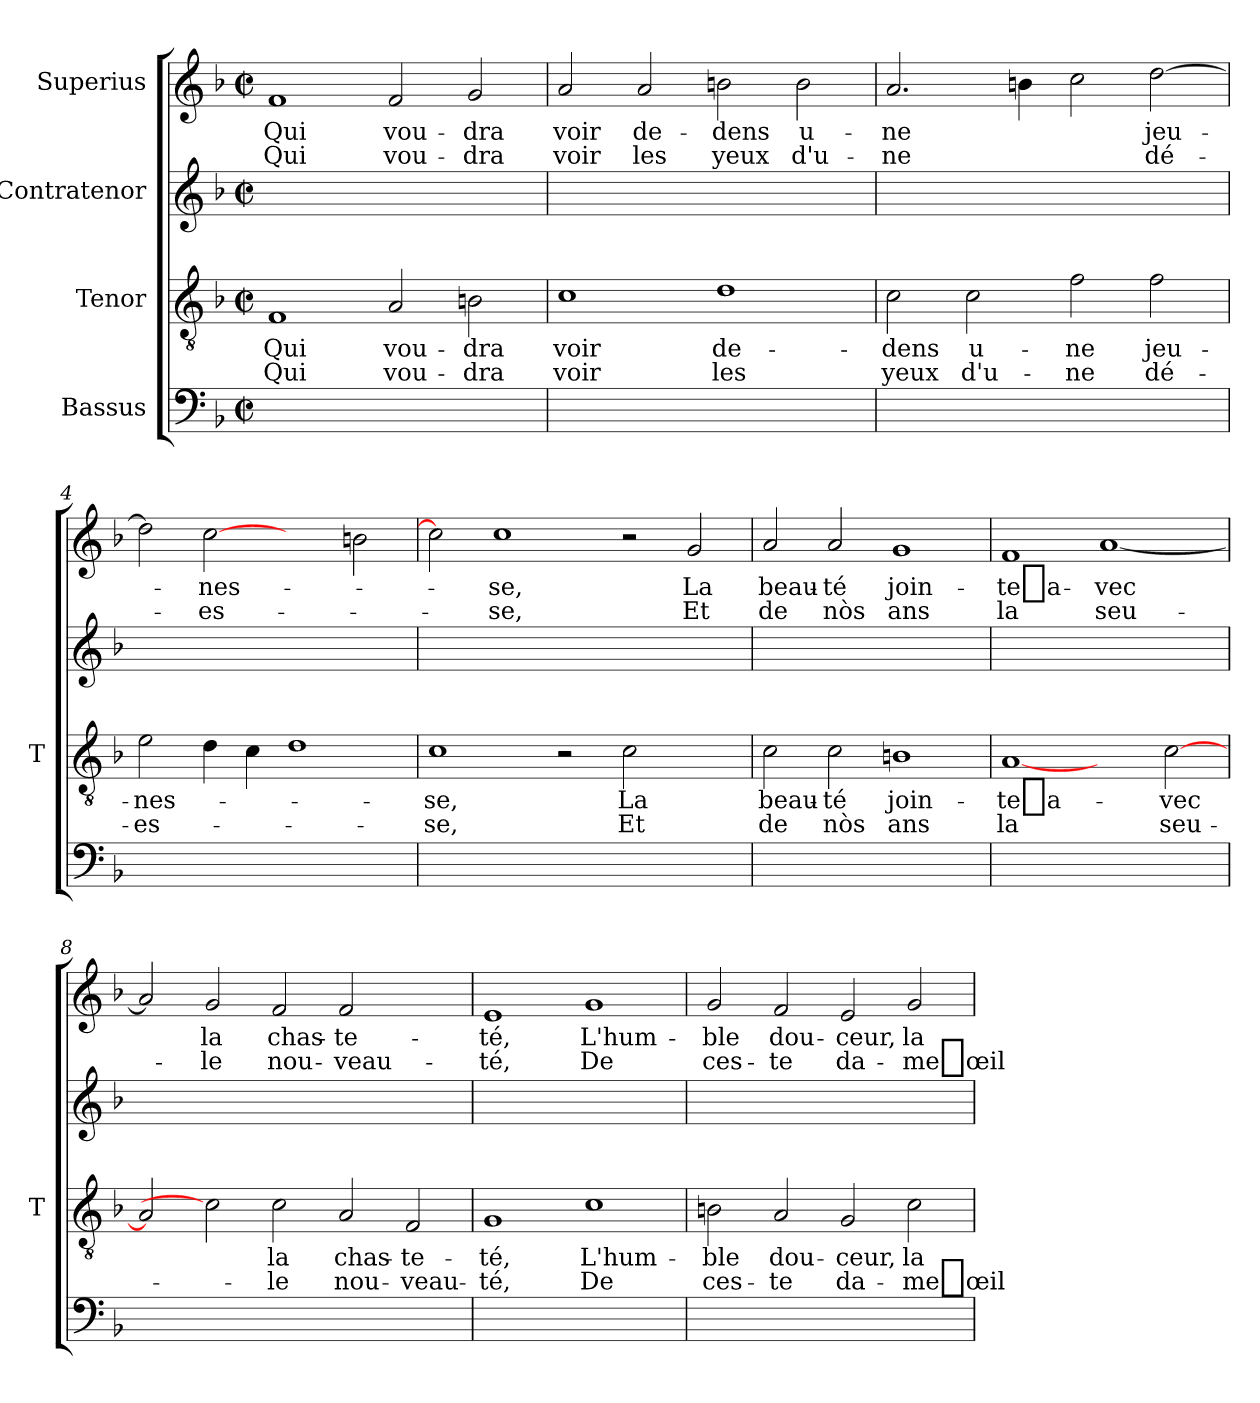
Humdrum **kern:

**kern	**kern	**text	**text	**kern	**kern	**text	**text
*part4	*part3	*part3	*part3	*part2	*part1	*part1	*part1
*staff4	*staff3	*staff3	*staff3	*staff2	*staff1	*staff1	*staff1
*I"Bassus	*I"Tenor	*	*	*I"Contratenor	*I"Superius	*	*
*	*I'T	*	*	*	*	*	*
*clefF4	*clefGv2	*	*	*clefG2	*clefG2	*	*
*k[b-]	*k[b-]	*	*	*k[b-]	*k[b-]	*	*
*F:	*F:	*	*	*F:	*F:	*	*
*M2/2	*M2/2	*	*	*M2/2	*M2/2	*	*
*met(c|)	*met(c|)	*	*	*met(c|)	*met(c|)	*	*
=1	=1	=1	=1	=1	=1	=1	=1
1ryy	1F	-Qui	-Qui	1ryy	1f	-Qui	-Qui
1ryy	2A	vou-	vou-	1ryy	2f	vou-	vou-
.	2Bn	-dra	-dra	.	2g	-dra	-dra
=2	=2	=2	=2	=2	=2	=2	=2
1ryy	1c	-voir	-voir	1ryy	2a	-voir	-voir
.	.	.	.	.	2a	de-	-les
1ryy	1d	de-	-les	1ryy	2b	-dens	-yeux
.	.	.	.	.	2b	u-	d'u-
!!LO:PB:g=z
=3	=3	=3	=3	=3	=3	=3	=3
1ryy	2c	-dens	-yeux	1ryy	2.a	-ne	-ne
.	2c	u-	d'u-	.	.	.	.
.	.	.	.	.	4b	.	.
1ryy	2f	-ne	-ne	1ryy	2cc	.	.
.	2f	jeu-	dé-	.	[2dd	jeu-	dé-
=4	=4	=4	=4	=4	=4	=4	=4
1ryy	2e	nes-	es-	1ryy	2dd]	.	.
.	4d	.	.	.	[2cc	nes-	es-
.	4c	.	.	.	.	.	.
1ryy	1d	.	.	1ryy	2ryy	.	.
.	.	.	.	.	2bn	.	.
=5	=5	=5	=5	=5	=5	=5	=5
1ryy	1c	-se,	-se,	1ryy	2cc]	.	.
.	.	.	.	.	1cc	-se,	-se,
1ryy	2r	.	.	1ryy	.	.	.
.	2c	-La	-Et	.	2r	.	.
2ryy	2ryy	.	.	2ryy	2g	-La	-Et
=6	=6	=6	=6	=6	=6	=6	=6
1ryy	2c	beau-	-de	1ryy	2a	beau-	-de
.	2c	-té	-nòs	.	2a	-té	-nòs
1ryy	1Bn	join-	-ans	1ryy	1g	join-	-ans
=7	=7	=7	=7	=7	=7	=7	=7
1ryy	[1A	te_a-	-la	1ryy	1f	te_a-	-la
1ryy	2ryy	.	.	1ryy	[1a	-vec	seu-
.	[2c	-vec	seu-	.	.	.	.
=8	=8	=8	=8	=8	=8	=8	=8
1ryy	2A]	.	.	1ryy	2a]	.	.
.	2c]	.	.	.	2g	-la	-le
1ryy	2c	-la	-le	1ryy	2f	chas-	nou-
.	2A	chas-	nou-	.	2f	te-	veau-
2ryy	2F	te-	veau-	2ryy	2ryy	.	.
=9	=9	=9	=9	=9	=9	=9	=9
1ryy	1G	-té,	-té,	1ryy	1e	-té,	-té,
1ryy	1c	L'hum-	-De	1ryy	1g	L'hum-	-De
=10	=10	=10	=10	=10	=10	=10	=10
1ryy	2Bn	-ble	ces-	1ryy	2g	-ble	ces-
.	2A	dou-	-te	.	2f	dou-	-te
1ryy	2G	-ceur,	da-	1ryy	2e	-ceur,	da-
.	2c	-la	me_œil-	.	2g	-la	me_œil-
=	=	=	=	=	=	=	=
*-	*-	*-	*-	*-	*-	*-	*-
